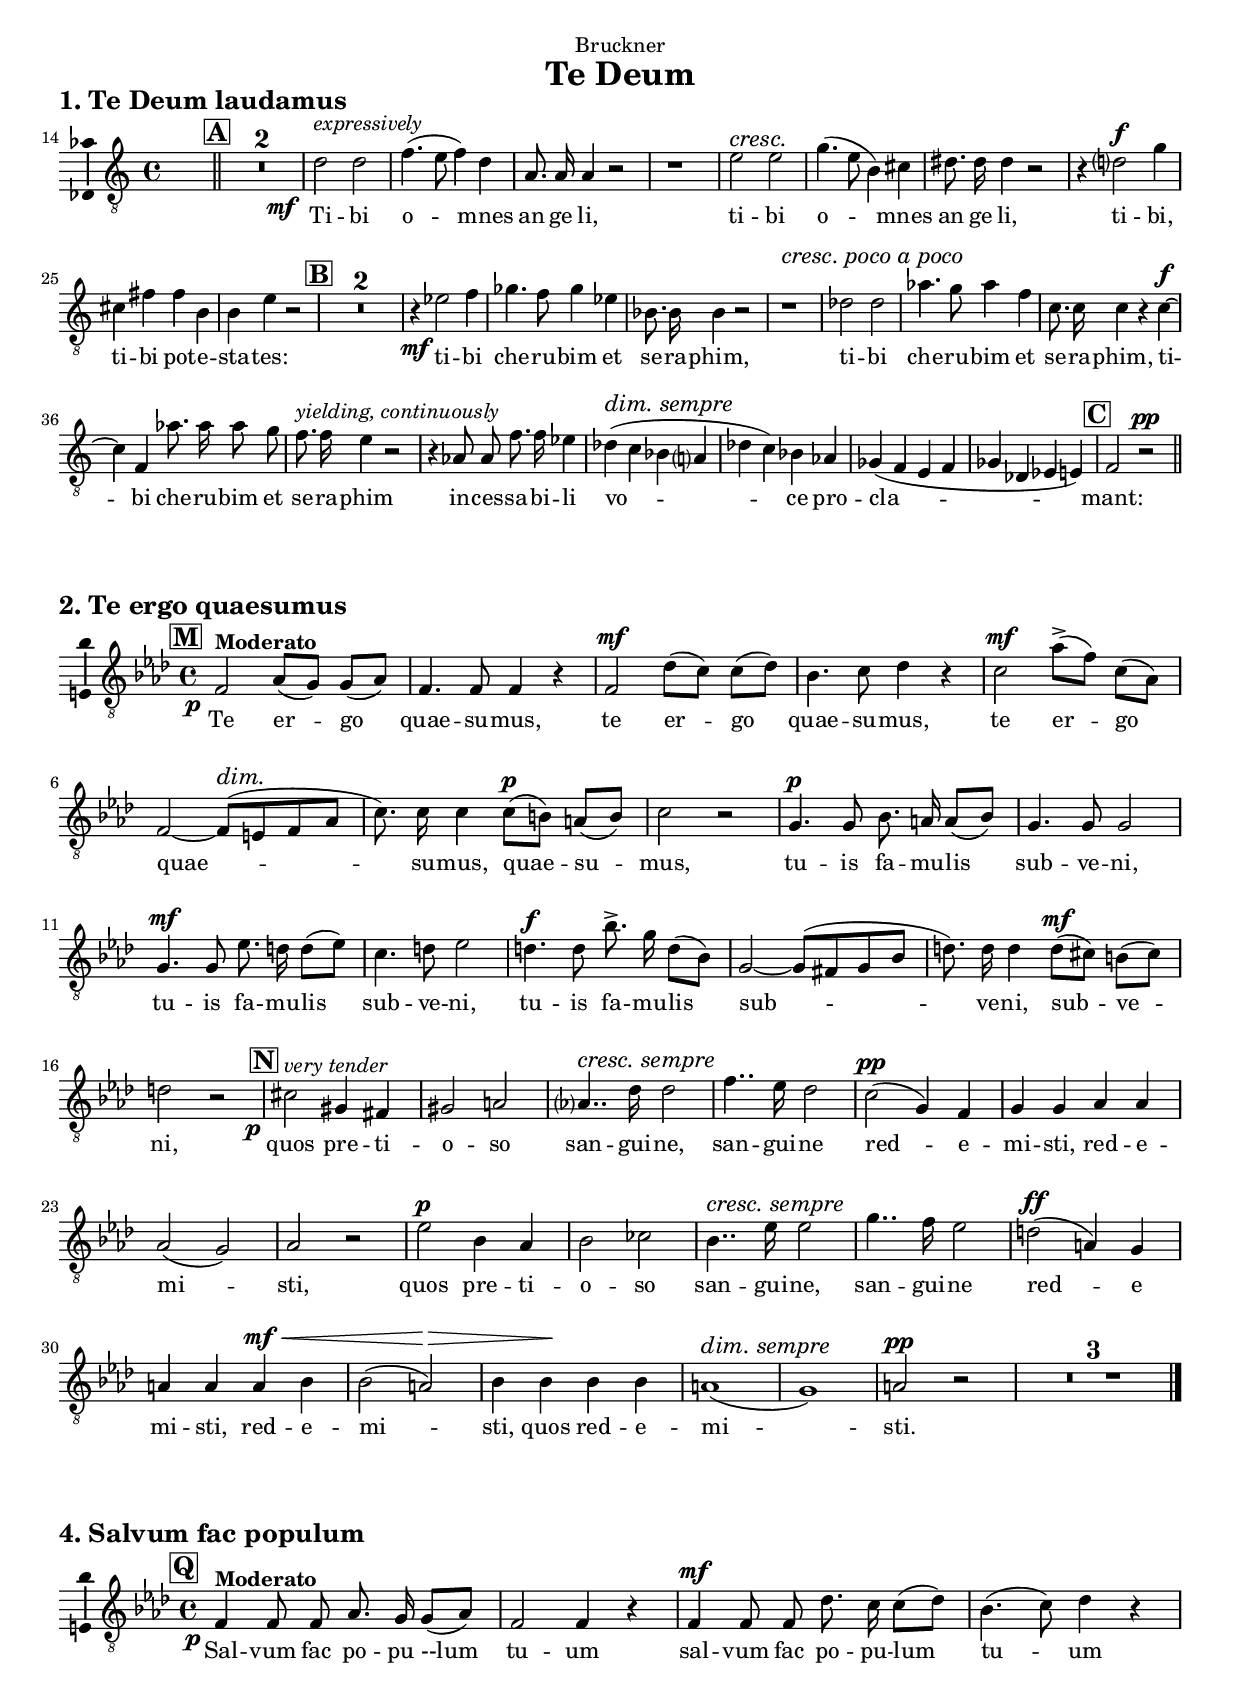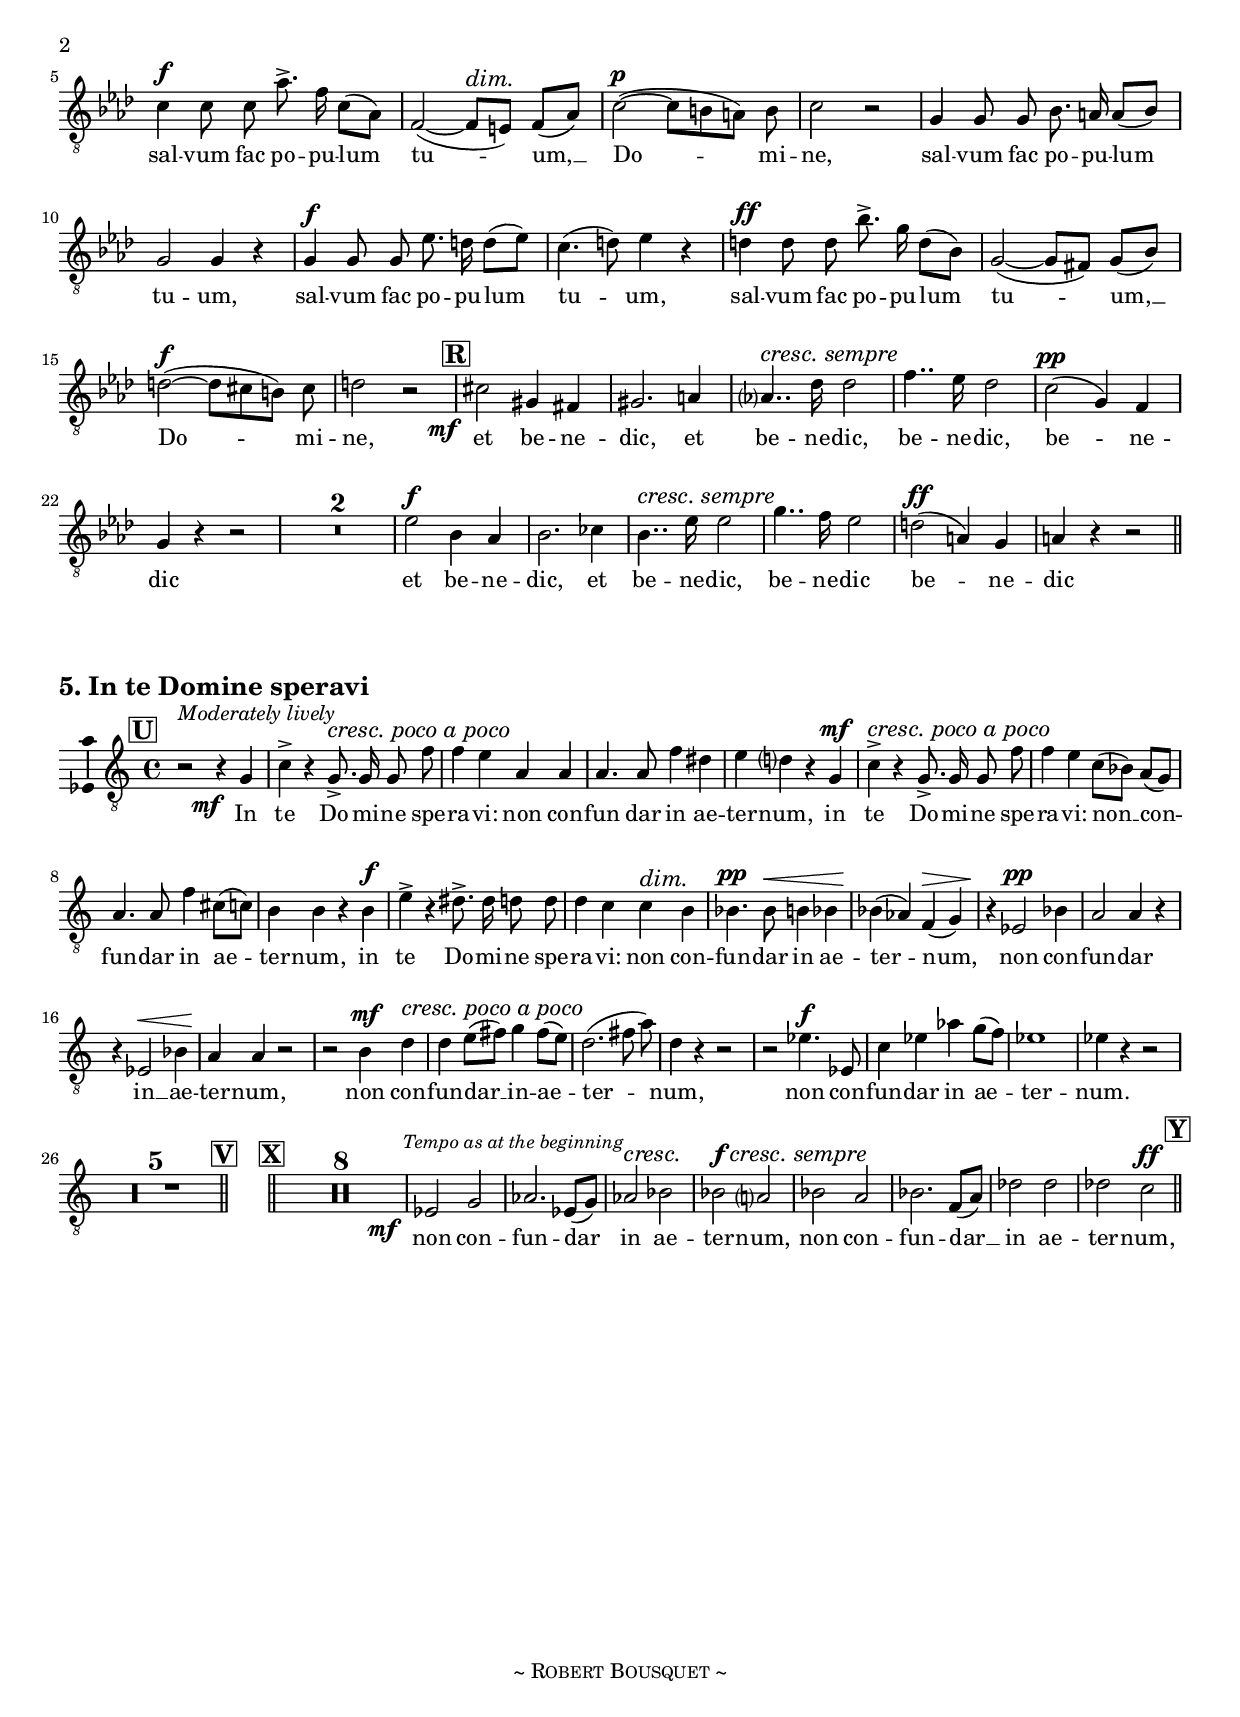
\version "2.18.2"

crescpoco =
#(make-music 'CrescendoEvent
             'span-direction START
             'span-type 'text
             'span-text "cresc. poco a poco")

dimsempre =
#(make-music 'DecrescendoEvent
              'span-direction START
              'span-type 'text
              'span-text "dim. sempre")

crescsempre =
#(make-music 'CrescendoEvent
             'span-direction START
             'span-type 'text
             'span-text "cresc. sempre")


vocalOne = \relative c' {
  \clef "G_8"
  \key c \major
  \autoBeamOff
  \compressFullBarRests
  \accidentalStyle modern-cautionary
  \override DynamicTextSpanner.style = #'none
  \set Score.markFormatter = #format-mark-box-letters
  \set Score.tempoHideNote = ##t
  \set Score.currentBarNumber = #14
  \tempo 4 = 120

  s1 \mark #1 \bar "||"
  R1*2
  d2-\tweak X-offset #-5 \mf ^\markup { \italic "expressively" } d
  f4.( e8 f4) d
  a8. a16 a4 r2
  r1
  e'2^\cresc e
  g4.( e8 b4) cis
  dis8. dis16 dis4 r2
  r4 d2^\f g4
  cis, fis fis b,
  b e r2 \mark #2
  R1*2
  r4 \mf ees2 f4
  ges4. f8 ges4 ees
  bes8. bes16 bes4 r2
  r1^\crescpoco
  des2 des
  aes'4. g8 aes4 f
  c8. c16 c4 r c~ ^\f
  c f, aes'8. aes16 aes8 g
  f8.^\markup { \italic "yielding, continuously" } f16 e4 r2
  r4 aes,8 aes f'8. f16 ees4
  des(^\dimsempre c bes a
  des c) bes aes
  ges( f e f
  ges des ees e) \mark #3
  f2 r2 ^\pp \bar "||"
}

lyricOne = \lyricmode {
  Ti -- bi
  o -- mnes
  an ge li,
  ti -- bi
  o -- mnes
  an ge li,
  ti -- bi,
  ti -- bi pot -- e --
  sta -- tes:
  ti -- bi
  che -- ru -- bim et
  se -- ra -- phim,
  ti -- bi
  che -- ru -- bim et
  se -- ra -- phim, ti --
  bi che -- ru -- bim et
  se -- ra -- phim
  in -- ces -- sa -- bi -- li
  vo --
  ce pro --
  cla -- mant:
}

scoreOne = \score {
  \header {
    piece = \markup { \fontsize #2 \bold "1. Te Deum laudamus" }
  }
  <<
    \new Voice = "mel" \with {
      \consists "Ambitus_engraver"
    } { \vocalOne }
    \new Lyrics \lyricsto mel \lyricOne
  >>
  \layout {
    indent = #0
  }
}

midiOne = \score {
  <<
    \new Voice = "mel" { \vocalOne }
    \new Lyrics \lyricsto mel \lyricOne
    %{ \new PianoStaff <<
      \new Staff = "upper" { \upperThirtyFour }
      \new Staff = "lower" { \lowerThirtyFour }
    >> %}
  >>
  \midi {}
}

vocalTwo = \relative c {
  \clef "G_8"
  \key aes \major
  \autoBeamOff
  \compressFullBarRests
  \accidentalStyle modern-cautionary
  \override DynamicTextSpanner.style = #'none
  \set Score.markFormatter = #format-mark-box-letters
  \set Score.tempoHideNote = ##t
  \tempo 4 = 100

  \mark #12
  f2 -\tweak X-offset #-3 \p ^\markup { \bold Moderato } aes8([ g]) g([ aes])
  f4. f8 f4 r
  f2 ^\mf des'8([ c]) c([ des])
  bes4. c8 des4 r
  c2 ^\mf aes'8->([ f]) c([ aes])
  f2~ f8([^\dim e f aes]
  c8.) c16 c4 c8([ ^\p b]) a([ b])
  c2 r
  g4. ^\p g8 bes8. a16 a8([ bes])
  g4. g8 g2
  g4. ^\mf g8 ees'8. d16 d8([ ees])
  c4. d8 ees2
  d4. ^\f d8 bes'8.-> g16 d8([ bes])
  g2~ g8([ fis g bes]
  d8.) d16 d4 d8([ ^\mf cis]) b([ cis])
  d2 r \mark #13
  cis2 -\tweak X-offset #-4 \p ^\markup { \italic "very tender" } gis4 fis
  gis2 a
  aes4.. ^\crescsempre des16 des2
  f4.. ees16 des2
  c2( ^\pp g4) f
  g g aes aes
  aes2( g)
  aes r
  ees' ^\p bes4 aes
  bes2 ces
  bes4.. ^\crescsempre ees16 ees2
  g4.. f16 ees2
  d2( ^\ff a4) g
  a a a ^\mf ^\< bes
  bes2( a) ^\>
  bes4 bes \! bes bes
  a1( ^\dimsempre
  g)
  a2 ^\pp r
  R1*3 \bar "|."
}

lyricTwo = \lyricmode {
  Te er -- go
  quae -- su -- mus,
  te er -- go
  quae -- su -- mus,
  te er -- go
  quae --
  su -- mus, quae -- su --
  mus,
  tu -- is fa -- mu -- lis
  sub -- ve -- ni,
  tu -- is fa -- mu -- lis
  sub -- ve -- ni,
  tu -- is fa -- mu -- lis
  sub --
  ve -- ni, sub -- ve --
  ni,
  quos pre -- ti --
  o -- so
  san -- gui -- ne,
  san -- gui -- ne
  red -- e --
  mi -- sti, red -- e --
  mi --
  sti,
  quos pre -- ti --
  o -- so
  san -- gui -- ne,
  san -- gui -- ne
  red -- e
  mi -- sti, red -- e --
  mi --
  sti, quos red -- e --
  mi --
  sti.
}

scoreTwo = \score {
  \header { piece = \markup { \fontsize #2 \bold "2. Te ergo quaesumus" }}
  <<
    \new Voice = "mel" \with {
      \consists "Ambitus_engraver"
    } { \vocalTwo }
    \new Lyrics \lyricsto mel \lyricTwo
  >>
  \layout {
    indent = #0
  }
}

midiTwo = \score {
  <<
    \new Voice = "mel" { \vocalTwo }
    \new Lyrics \lyricsto mel \lyricTwo
    %{ \new PianoStaff <<
      \new Staff = "upper" { \upperThirtyFour }
      \new Staff = "lower" { \lowerThirtyFour }
    >> %}
  >>
  \midi {}
}

vocalFour = \relative c {
  \clef "G_8"
  \key aes \major
  \autoBeamOff
  \compressFullBarRests
  \accidentalStyle modern-cautionary
  \override DynamicTextSpanner.style = #'none
  \set Score.markFormatter = #format-mark-box-letters
  \set Score.tempoHideNote = ##t
  \tempo 4 = 100

  \mark #16
  f4 -\tweak X-offset #-3 \p ^\markup { \bold Moderato } \p f8 f aes8. g16 g8([ aes])
  f2 f4 r
  f ^\mf f8 f des'8. c16 c8([ des])
  bes4.(c8) des4 r
  c ^\f c8 c aes'8.-> f16 c8([ aes])
  f2~( f8[ ^\dim e]) f([ aes])
  c2~( ^\p c8[ b a]) b
  c2 r2
  g4 g8 g bes8. a16 a8([ bes])
  g2 g4 r
  g4 ^\f g8 g ees'8. d16 d8([ ees])
  c4.( d8) ees4 r
  d4 ^\ff d8 d bes'8.-> g16 d8([ bes])
  g2~( g8[ fis]) g([ bes])
  d2~( ^\f d8[ cis b]) cis
  d2 r \mark #17
  cis2 -\tweak X-offset #-5 \mf gis4 fis
  gis2. a4
  aes4.. ^\crescsempre des16 des2
  f4.. ees16 des2
  c2( ^\pp g4) f
  g r r2
  R1*2
  ees'2 ^\f bes4 aes
  bes2. ces4
  bes4.. ^\crescsempre es16 ees2
  g4.. f16 ees2
  d2( ^\ff a4) g
  a r r2 \bar "||"
}

lyricFour = \lyricmode {
  Sal -- vum fac po -- pu --lum
  tu -- um
  sal -- vum fac po -- pu -- lum
  tu -- um
  sal -- vum fac po -- pu -- lum
  tu -- um, __
  Do -- mi --
  ne,
  sal -- vum fac po -- pu -- lum
  tu -- um,
  sal -- vum fac po -- pu -- lum
  tu -- um,
  sal -- vum fac po -- pu -- lum
  tu -- um, __
  Do -- mi --
  ne,
  et be -- ne --
  dic, et
  be -- ne -- dic,
  be -- ne -- dic,
  be -- ne -- dic
  et be -- ne --
  dic, et
  be -- ne -- dic,
  be -- ne -- dic
  be -- ne --
  dic
}

scoreFour = \score {
  \header { piece =  \markup { \fontsize #2 \bold "4. Salvum fac populum" }}
  <<
    \new Voice = "mel" \with {
      \consists "Ambitus_engraver"
    } { \vocalFour }
    \new Lyrics \lyricsto mel \lyricFour
  >>
  \layout {
    indent = #0
  }
}

midiFour = \score {
  <<
    \new Voice = "mel" { \vocalFour }
    \new Lyrics \lyricsto mel \lyricFour
    %{ \new PianoStaff <<
      \new Staff = "upper" { \upperThirtyFour }
      \new Staff = "lower" { \lowerThirtyFour }
    >> %}
  >>
  \midi {}
}

vocalFive = \relative c' {
  \clef "G_8"
  \key c \major
  \autoBeamOff
  \compressFullBarRests
  \accidentalStyle modern-cautionary
  \override DynamicTextSpanner.style = #'none
  \set Score.markFormatter = #format-mark-box-letters
  \set Score.tempoHideNote = ##t
  \tempo 4 = 100

  \mark #20
  r2 ^\markup { \italic "Moderately lively" } r4 g -\tweak X-offset #-5 \mf
  c-> r g8.-> ^\crescpoco g16 g8 f'
  f4 e a, a
  a4. a8 f'4 dis
  e d r g, ^\mf
  c-> ^\crescpoco r g8.-> g16 g8 f'
  f4 e c8([ bes]) a([ g])
  a4. a8 f'4 cis8([ c])
  b4 b r b ^\f
  e-> r dis8.-> dis16 d8 d
  d4 c c ^\dim b
  bes4. ^\pp bes8 ^\< b4 bes
  bes( \! aes) f( ^\> g)
  r4 \! ees2 ^\pp bes'4
  a2 a4 r
  r ees2 ^\< bes'4
  a \! a r2
  r b4 ^\mf d ^\crescpoco
  d e8([ fis]) g4 fis8([ e])
  d2.( fis8 a)
  d,4 r r2
  r ees4. ^\f ees,8
  c'4 ees aes g8([ f])
  ees1
  ees4 r r2
  R1*5 \mark #21 \bar "||"
  \stopStaff s1 \startStaff \mark #23 \bar "||"
  R1*8
  ees,2 -\tweak X-offset #-6 \mf ^\markup { \halign #-0.8 \small \italic "Tempo as at the beginning" } g
  aes2. ees8([ g])
  aes2 ^\cresc bes
  bes ^\f ^\crescsempre a
  bes a
  bes2. f8([ a])
  des2 des
  des c ^\ff \mark #24 \bar "||"
}

lyricFive = \lyricmode {
  In
  te Do -- mi -- ne spe --
  ra -- vi: non con --
  fun dar in ae --
  ter -- num, in
  te Do -- mi -- ne spe --
  ra -- vi: non __ con --
  fun -- dar in ae --
  ter -- num, in
  te Do -- mi -- ne spe --
  ra -- vi: non con --
  fun -- dar in ae --
  ter -- num,
  non con -- fun --
  dar
  in __ ae --
  ter -- num,
  non con --
  fun -- dar __ in -- ae --
  ter --
  num,
  non con --
  fun -- dar in ae --
  ter --
  num.
  non con --
  fun -- dar
  in ae --
  ter -- num,
  non con --
  fun -- dar __
  in ae --
  ter -- num,
}

scoreFive = \score {
  \header { piece =  \markup { \fontsize #2 \bold "5. In te Domine speravi" }}
  <<
    \new Voice = "mel" \with {
      \consists "Ambitus_engraver"
    } { \vocalFive }
    \new Lyrics \lyricsto mel \lyricFive
  >>
  \layout {
    indent = #0
  }
}

midiFive = \score {
  <<
    \new Voice = "mel" { \vocalFive }
    \new Lyrics \lyricsto mel \lyricFive
    %{ \new PianoStaff <<
      \new Staff = "upper" { \upperThirtyFive }
      \new Staff = "lower" { \lowerThirtyFive }
    >> %}
  >>
  \midi {}
}


\header {
  dedication = "Bruckner"
  title = "Te Deum"
  subtitle = ##f
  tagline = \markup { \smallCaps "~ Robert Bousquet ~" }
}

\paper {
  top-margin = 0.5\in
  #(set-default-paper-size "letter")
  print-all-headers = ##f
  %{ annotate-spacing = ##t %}
}

#(set-global-staff-size 18)

\book {
  \scoreOne
  \scoreTwo
  \scoreFour
  \scoreFive
  \midiOne
  \midiTwo
  \midiFour
  \midiFive
}
